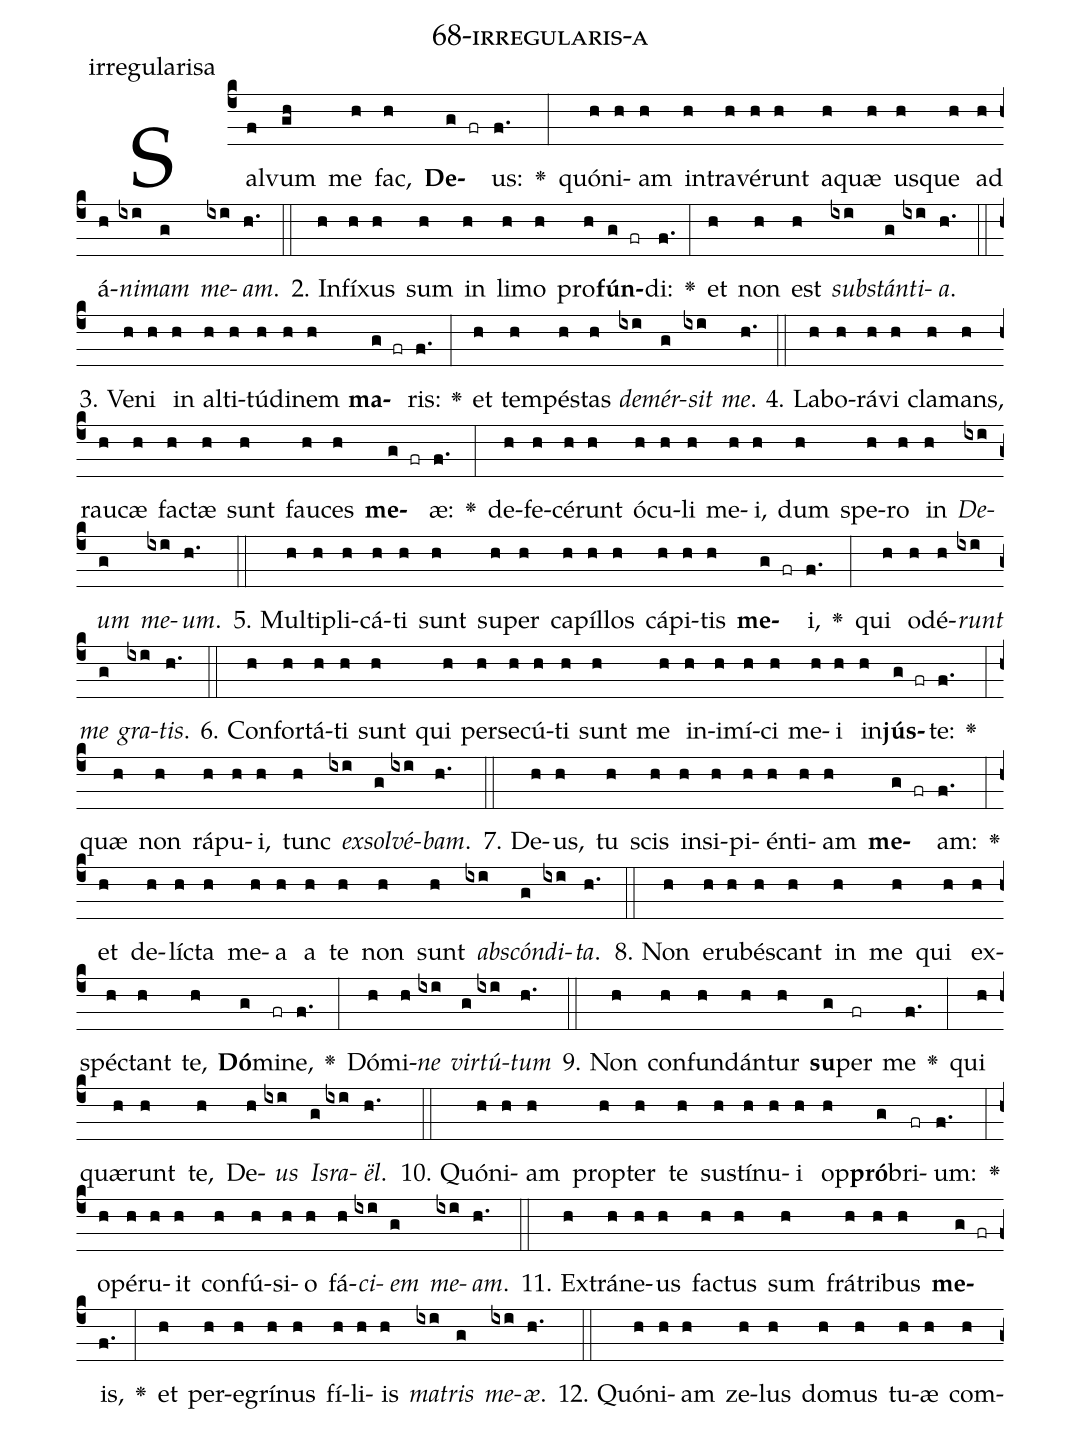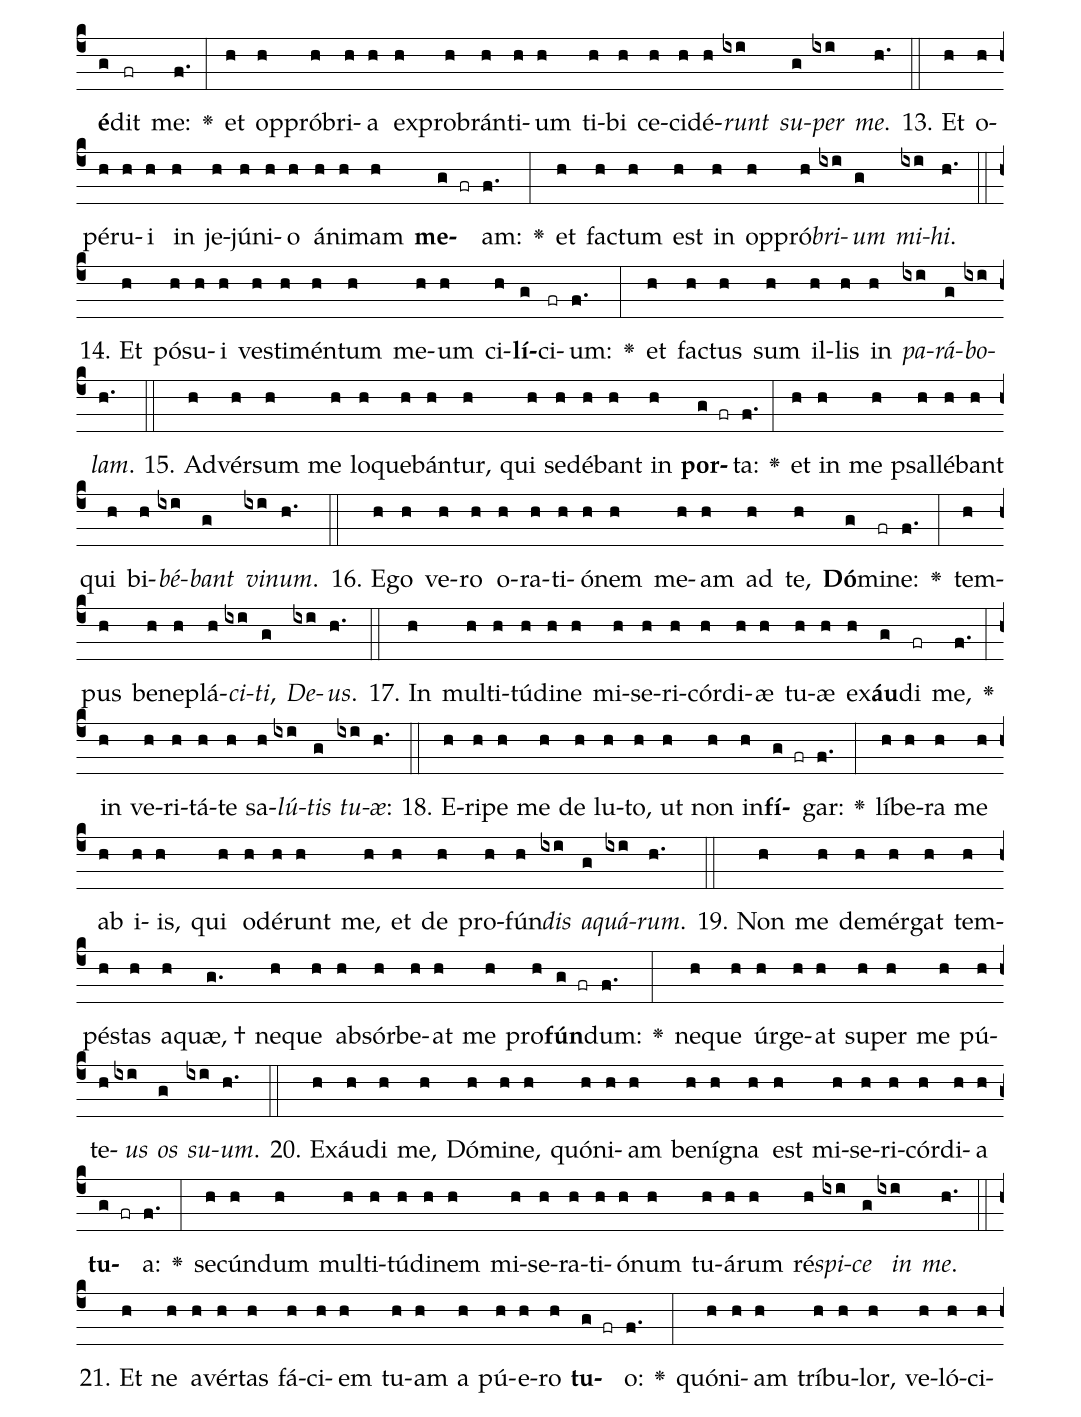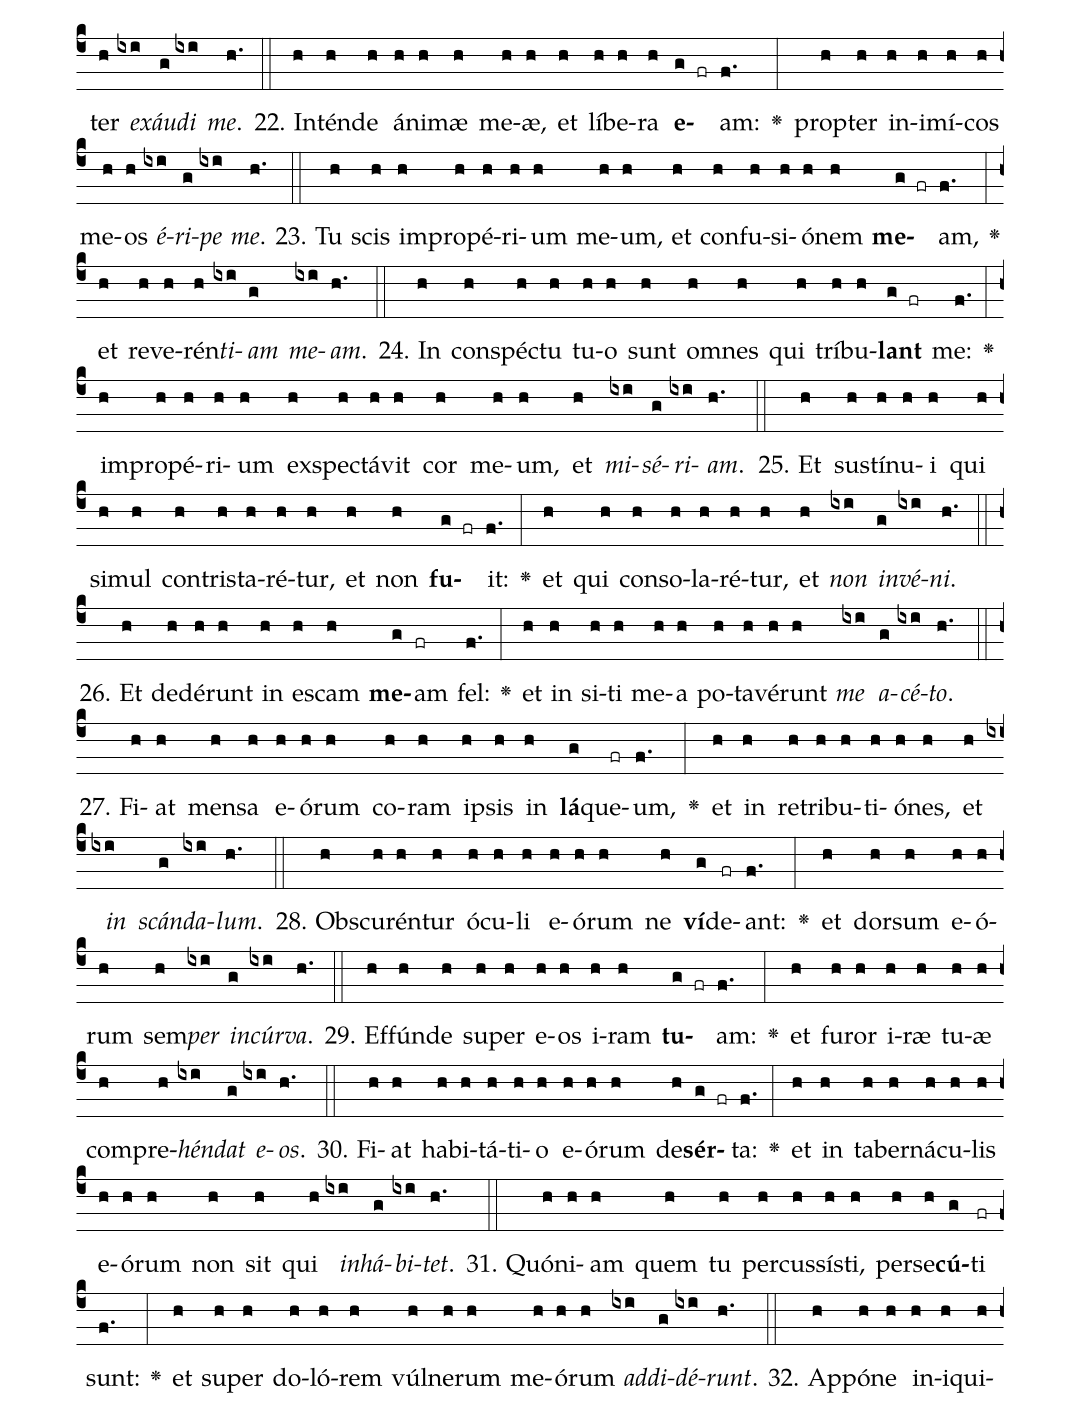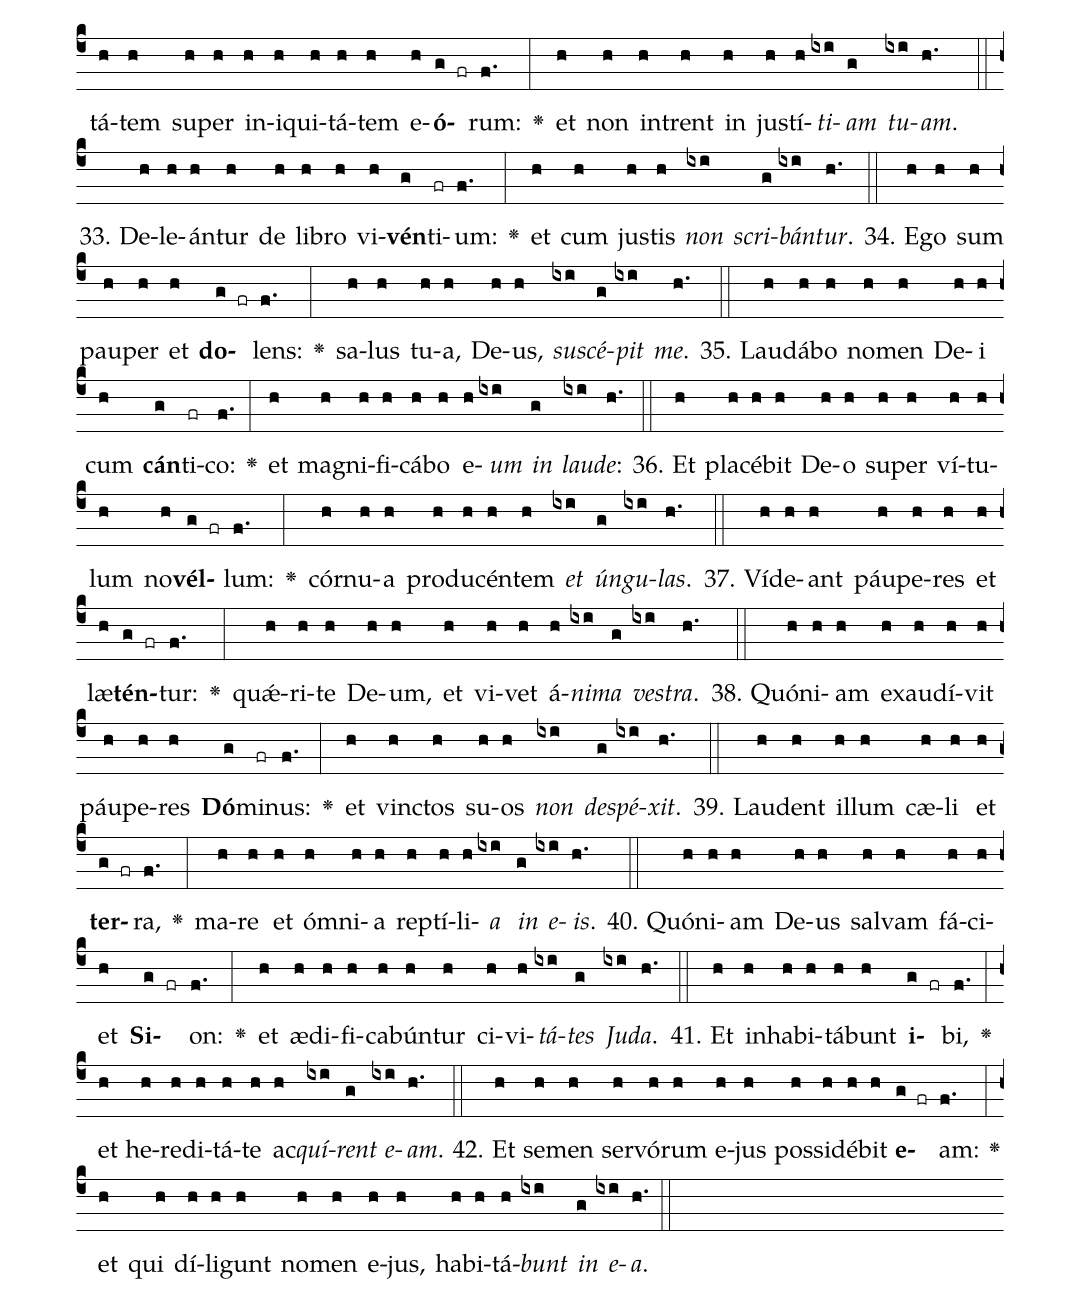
name: 68-irregularis-a;
annotation: irregularisa;
%%
(c4)Sal(f)vum(gh) me(h) fac,(h) <b>De</b>(g fr)us:(f.) <v>\greheightstar</v>(:) quón(h)i(h)am(h) in(h)tra(h)vé(h)runt(h) a(h)quæ(h) us(h)que(h) ad(h) á(h)<i>ni</i>(ixi)<i>mam</i>(g) <i>me</i>(ixi)<i>am</i>.(h.) (::)
2. In(h)fí(h)xus(h) sum(h) in(h) li(h)mo(h) pro(h)<b>fún</b>(g fr)di:(f.) <v>\greheightstar</v>(:) et(h) non(h) est(h) <i>sub</i>(ixi)<i>stán</i>(g)<i>ti</i>(ixi)<i>a</i>.(h.) (::)
3. Ve(h)ni(h) in(h) al(h)ti(h)tú(h)di(h)nem(h) <b>ma</b>(g fr)ris:(f.) <v>\greheightstar</v>(:) et(h) tem(h)pés(h)tas(h) <i>de</i>(ixi)<i>mér</i>(g)<i>sit</i>(ixi) <i>me</i>.(h.) (::)
4. La(h)bo(h)rá(h)vi(h) cla(h)mans,(h) rau(h)cæ(h) fac(h)tæ(h) sunt(h) fau(h)ces(h) <b>me</b>(g fr)æ:(f.) <v>\greheightstar</v>(:) de(h)fe(h)cé(h)runt(h) ó(h)cu(h)li(h) me(h)i,(h) dum(h) spe(h)ro(h) in(h) <i>De</i>(ixi)<i>um</i>(g) <i>me</i>(ixi)<i>um</i>.(h.) (::)
5. Mul(h)ti(h)pli(h)cá(h)ti(h) sunt(h) su(h)per(h) ca(h)píl(h)los(h) cá(h)pi(h)tis(h) <b>me</b>(g fr)i,(f.) <v>\greheightstar</v>(:) qui(h) o(h)dé(h)<i>runt</i>(ixi) <i>me</i>(g) <i>gra</i>(ixi)<i>tis</i>.(h.) (::)
6. Con(h)for(h)tá(h)ti(h) sunt(h) qui(h) per(h)se(h)cú(h)ti(h) sunt(h) me(h) in(h)i(h)mí(h)ci(h) me(h)i(h) in(h)<b>jús</b>(g fr)te:(f.) <v>\greheightstar</v>(:) quæ(h) non(h) rá(h)pu(h)i,(h) tunc(h) <i>ex</i>(ixi)<i>sol</i>(g)<i>vé</i>(ixi)<i>bam</i>.(h.) (::)
7. De(h)us,(h) tu(h) scis(h) in(h)si(h)pi(h)én(h)ti(h)am(h) <b>me</b>(g fr)am:(f.) <v>\greheightstar</v>(:) et(h) de(h)líc(h)ta(h) me(h)a(h) a(h) te(h) non(h) sunt(h) <i>abs</i>(ixi)<i>cón</i>(g)<i>di</i>(ixi)<i>ta</i>.(h.) (::)
8. Non(h) e(h)ru(h)bés(h)cant(h) in(h) me(h) qui(h) ex(h)spéc(h)tant(h) te,(h) <b>Dó</b>(g)mi(fr)ne,(f.) <v>\greheightstar</v>(:) Dó(h)mi(h)<i>ne</i>(ixi) <i>vir</i>(g)<i>tú</i>(ixi)<i>tum</i>(h.) (::)
9. Non(h) con(h)fun(h)dán(h)tur(h) <b>su</b>(g)per(fr) me(f.) <v>\greheightstar</v>(:) qui(h) quæ(h)runt(h) te,(h) De(h)<i>us</i>(ixi) <i>Is</i>(g)<i>ra</i>(ixi)<i>ël</i>.(h.) (::)
10. Quón(h)i(h)am(h) prop(h)ter(h) te(h) sus(h)tí(h)nu(h)i(h) op(h)<b>pró</b>(g)bri(fr)um:(f.) <v>\greheightstar</v>(:) o(h)pé(h)ru(h)it(h) con(h)fú(h)si(h)o(h) fá(h)<i>ci</i>(ixi)<i>em</i>(g) <i>me</i>(ixi)<i>am</i>.(h.) (::)
11. Ex(h)trá(h)ne(h)us(h) fac(h)tus(h) sum(h) frá(h)tri(h)bus(h) <b>me</b>(g fr)is,(f.) <v>\greheightstar</v>(:) et(h) per(h)e(h)grí(h)nus(h) fí(h)li(h)is(h) <i>ma</i>(ixi)<i>tris</i>(g) <i>me</i>(ixi)<i>æ</i>.(h.) (::)
12. Quón(h)i(h)am(h) ze(h)lus(h) do(h)mus(h) tu(h)æ(h) com(h)<b>é</b>(g)dit(fr) me:(f.) <v>\greheightstar</v>(:) et(h) op(h)pró(h)bri(h)a(h) ex(h)pro(h)brán(h)ti(h)um(h) ti(h)bi(h) ce(h)ci(h)dé(h)<i>runt</i>(ixi) <i>su</i>(g)<i>per</i>(ixi) <i>me</i>.(h.) (::)
13. Et(h) o(h)pé(h)ru(h)i(h) in(h) je(h)jú(h)ni(h)o(h) á(h)ni(h)mam(h) <b>me</b>(g fr)am:(f.) <v>\greheightstar</v>(:) et(h) fac(h)tum(h) est(h) in(h) op(h)pró(h)<i>bri</i>(ixi)<i>um</i>(g) <i>mi</i>(ixi)<i>hi</i>.(h.) (::)
14. Et(h) pó(h)su(h)i(h) ves(h)ti(h)mén(h)tum(h) me(h)um(h) ci(h)<b>lí</b>(g)ci(fr)um:(f.) <v>\greheightstar</v>(:) et(h) fac(h)tus(h) sum(h) il(h)lis(h) in(h) <i>pa</i>(ixi)<i>rá</i>(g)<i>bo</i>(ixi)<i>lam</i>.(h.) (::)
15. Ad(h)vér(h)sum(h) me(h) lo(h)que(h)bán(h)tur,(h) qui(h) se(h)dé(h)bant(h) in(h) <b>por</b>(g fr)ta:(f.) <v>\greheightstar</v>(:) et(h) in(h) me(h) psal(h)lé(h)bant(h) qui(h) bi(h)<i>bé</i>(ixi)<i>bant</i>(g) <i>vi</i>(ixi)<i>num</i>.(h.) (::)
16. E(h)go(h) ve(h)ro(h) o(h)ra(h)ti(h)ó(h)nem(h) me(h)am(h) ad(h) te,(h) <b>Dó</b>(g)mi(fr)ne:(f.) <v>\greheightstar</v>(:) tem(h)pus(h) be(h)ne(h)plá(h)<i>ci</i>(ixi)<i>ti</i>,(g) <i>De</i>(ixi)<i>us</i>.(h.) (::)
17. In(h) mul(h)ti(h)tú(h)di(h)ne(h) mi(h)se(h)ri(h)cór(h)di(h)æ(h) tu(h)æ(h) ex(h)<b>áu</b>(g)di(fr) me,(f.) <v>\greheightstar</v>(:) in(h) ve(h)ri(h)tá(h)te(h) sa(h)<i>lú</i>(ixi)<i>tis</i>(g) <i>tu</i>(ixi)<i>æ</i>:(h.) (::)
18. E(h)ri(h)pe(h) me(h) de(h) lu(h)to,(h) ut(h) non(h) in(h)<b>fí</b>(g fr)gar:(f.) <v>\greheightstar</v>(:) lí(h)be(h)ra(h) me(h) ab(h) i(h)is,(h) qui(h) o(h)dé(h)runt(h) me,(h) et(h) de(h) pro(h)fún(h)<i>dis</i>(ixi) <i>a</i>(g)<i>quá</i>(ixi)<i>rum</i>.(h.) (::)
19. Non(h) me(h) de(h)mér(h)gat(h) tem(h)pés(h)tas(h) a(h)quæ, †(g.) ne(h)que(h) ab(h)sór(h)be(h)at(h) me(h) pro(h)<b>fún</b>(g fr)dum:(f.) <v>\greheightstar</v>(:) ne(h)que(h) úr(h)ge(h)at(h) su(h)per(h) me(h) pú(h)te(h)<i>us</i>(ixi) <i>os</i>(g) <i>su</i>(ixi)<i>um</i>.(h.) (::)
20. Ex(h)áu(h)di(h) me,(h) Dó(h)mi(h)ne,(h) quón(h)i(h)am(h) be(h)ní(h)gna(h) est(h) mi(h)se(h)ri(h)cór(h)di(h)a(h) <b>tu</b>(g fr)a:(f.) <v>\greheightstar</v>(:) se(h)cún(h)dum(h) mul(h)ti(h)tú(h)di(h)nem(h) mi(h)se(h)ra(h)ti(h)ó(h)num(h) tu(h)á(h)rum(h) ré(h)<i>spi</i>(ixi)<i>ce</i>(g) <i>in</i>(ixi) <i>me</i>.(h.) (::)
21. Et(h) ne(h) a(h)vér(h)tas(h) fá(h)ci(h)em(h) tu(h)am(h) a(h) pú(h)e(h)ro(h) <b>tu</b>(g fr)o:(f.) <v>\greheightstar</v>(:) quón(h)i(h)am(h) trí(h)bu(h)lor,(h) ve(h)ló(h)ci(h)ter(h) <i>ex</i>(ixi)<i>áu</i>(g)<i>di</i>(ixi) <i>me</i>.(h.) (::)
22. In(h)tén(h)de(h) á(h)ni(h)mæ(h) me(h)æ,(h) et(h) lí(h)be(h)ra(h) <b>e</b>(g fr)am:(f.) <v>\greheightstar</v>(:) prop(h)ter(h) in(h)i(h)mí(h)cos(h) me(h)os(h) <i>é</i>(ixi)<i>ri</i>(g)<i>pe</i>(ixi) <i>me</i>.(h.) (::)
23. Tu(h) scis(h) im(h)pro(h)pé(h)ri(h)um(h) me(h)um,(h) et(h) con(h)fu(h)si(h)ó(h)nem(h) <b>me</b>(g fr)am,(f.) <v>\greheightstar</v>(:) et(h) re(h)ve(h)rén(h)<i>ti</i>(ixi)<i>am</i>(g) <i>me</i>(ixi)<i>am</i>.(h.) (::)
24. In(h) con(h)spéc(h)tu(h) tu(h)o(h) sunt(h) om(h)nes(h) qui(h) trí(h)bu(h)<b>lant</b>(g fr) me:(f.) <v>\greheightstar</v>(:) im(h)pro(h)pé(h)ri(h)um(h) ex(h)spec(h)tá(h)vit(h) cor(h) me(h)um,(h) et(h) <i>mi</i>(ixi)<i>sé</i>(g)<i>ri</i>(ixi)<i>am</i>.(h.) (::)
25. Et(h) sus(h)tí(h)nu(h)i(h) qui(h) si(h)mul(h) con(h)tris(h)ta(h)ré(h)tur,(h) et(h) non(h) <b>fu</b>(g fr)it:(f.) <v>\greheightstar</v>(:) et(h) qui(h) con(h)so(h)la(h)ré(h)tur,(h) et(h) <i>non</i>(ixi) <i>in</i>(g)<i>vé</i>(ixi)<i>ni</i>.(h.) (::)
26. Et(h) de(h)dé(h)runt(h) in(h) es(h)cam(h) <b>me</b>(g)am(fr) fel:(f.) <v>\greheightstar</v>(:) et(h) in(h) si(h)ti(h) me(h)a(h) po(h)ta(h)vé(h)runt(h) <i>me</i>(ixi) <i>a</i>(g)<i>cé</i>(ixi)<i>to</i>.(h.) (::)
27. Fi(h)at(h) men(h)sa(h) e(h)ó(h)rum(h) co(h)ram(h) ip(h)sis(h) in(h) <b>lá</b>(g)que(fr)um,(f.) <v>\greheightstar</v>(:) et(h) in(h) re(h)tri(h)bu(h)ti(h)ó(h)nes,(h) et(h) <i>in</i>(ixi) <i>scán</i>(g)<i>da</i>(ixi)<i>lum</i>.(h.) (::)
28. Obs(h)cu(h)rén(h)tur(h) ó(h)cu(h)li(h) e(h)ó(h)rum(h) ne(h) <b>ví</b>(g)de(fr)ant:(f.) <v>\greheightstar</v>(:) et(h) dor(h)sum(h) e(h)ó(h)rum(h) sem(h)<i>per</i>(ixi) <i>in</i>(g)<i>cúr</i>(ixi)<i>va</i>.(h.) (::)
29. Ef(h)fún(h)de(h) su(h)per(h) e(h)os(h) i(h)ram(h) <b>tu</b>(g fr)am:(f.) <v>\greheightstar</v>(:) et(h) fu(h)ror(h) i(h)ræ(h) tu(h)æ(h) com(h)pre(h)<i>hén</i>(ixi)<i>dat</i>(g) <i>e</i>(ixi)<i>os</i>.(h.) (::)
30. Fi(h)at(h) ha(h)bi(h)tá(h)ti(h)o(h) e(h)ó(h)rum(h) de(h)<b>sér</b>(g fr)ta:(f.) <v>\greheightstar</v>(:) et(h) in(h) ta(h)ber(h)ná(h)cu(h)lis(h) e(h)ó(h)rum(h) non(h) sit(h) qui(h) <i>in</i>(ixi)<i>há</i>(g)<i>bi</i>(ixi)<i>tet</i>.(h.) (::)
31. Quón(h)i(h)am(h) quem(h) tu(h) per(h)cus(h)sís(h)ti,(h) per(h)se(h)<b>cú</b>(g)ti(fr) sunt:(f.) <v>\greheightstar</v>(:) et(h) su(h)per(h) do(h)ló(h)rem(h) vúl(h)ne(h)rum(h) me(h)ó(h)rum(h) <i>ad</i>(ixi)<i>di</i>(g)<i>dé</i>(ixi)<i>runt</i>.(h.) (::)
32. Ap(h)pó(h)ne(h) in(h)i(h)qui(h)tá(h)tem(h) su(h)per(h) in(h)i(h)qui(h)tá(h)tem(h) e(h)<b>ó</b>(g fr)rum:(f.) <v>\greheightstar</v>(:) et(h) non(h) in(h)trent(h) in(h) jus(h)tí(h)<i>ti</i>(ixi)<i>am</i>(g) <i>tu</i>(ixi)<i>am</i>.(h.) (::)
33. De(h)le(h)án(h)tur(h) de(h) li(h)bro(h) vi(h)<b>vén</b>(g)ti(fr)um:(f.) <v>\greheightstar</v>(:) et(h) cum(h) jus(h)tis(h) <i>non</i>(ixi) <i>scri</i>(g)<i>bán</i>(ixi)<i>tur</i>.(h.) (::)
34. E(h)go(h) sum(h) pau(h)per(h) et(h) <b>do</b>(g fr)lens:(f.) <v>\greheightstar</v>(:) sa(h)lus(h) tu(h)a,(h) De(h)us,(h) <i>su</i>(ixi)<i>scé</i>(g)<i>pit</i>(ixi) <i>me</i>.(h.) (::)
35. Lau(h)dá(h)bo(h) no(h)men(h) De(h)i(h) cum(h) <b>cán</b>(g)ti(fr)co:(f.) <v>\greheightstar</v>(:) et(h) ma(h)gni(h)fi(h)cá(h)bo(h) e(h)<i>um</i>(ixi) <i>in</i>(g) <i>lau</i>(ixi)<i>de</i>:(h.) (::)
36. Et(h) pla(h)cé(h)bit(h) De(h)o(h) su(h)per(h) ví(h)tu(h)lum(h) no(h)<b>vél</b>(g fr)lum:(f.) <v>\greheightstar</v>(:) cór(h)nu(h)a(h) pro(h)du(h)cén(h)tem(h) <i>et</i>(ixi) <i>ún</i>(g)<i>gu</i>(ixi)<i>las</i>.(h.) (::)
37. Ví(h)de(h)ant(h) páu(h)pe(h)res(h) et(h) læ(h)<b>tén</b>(g fr)tur:(f.) <v>\greheightstar</v>(:) quǽ(h)ri(h)te(h) De(h)um,(h) et(h) vi(h)vet(h) á(h)<i>ni</i>(ixi)<i>ma</i>(g) <i>ves</i>(ixi)<i>tra</i>.(h.) (::)
38. Quón(h)i(h)am(h) ex(h)au(h)dí(h)vit(h) páu(h)pe(h)res(h) <b>Dó</b>(g)mi(fr)nus:(f.) <v>\greheightstar</v>(:) et(h) vinc(h)tos(h) su(h)os(h) <i>non</i>(ixi) <i>de</i>(g)<i>spé</i>(ixi)<i>xit</i>.(h.) (::)
39. Lau(h)dent(h) il(h)lum(h) cæ(h)li(h) et(h) <b>ter</b>(g fr)ra,(f.) <v>\greheightstar</v>(:) ma(h)re(h) et(h) óm(h)ni(h)a(h) rep(h)tí(h)li(h)<i>a</i>(ixi) <i>in</i>(g) <i>e</i>(ixi)<i>is</i>.(h.) (::)
40. Quón(h)i(h)am(h) De(h)us(h) sal(h)vam(h) fá(h)ci(h)et(h) <b>Si</b>(g fr)on:(f.) <v>\greheightstar</v>(:) et(h) æ(h)di(h)fi(h)ca(h)bún(h)tur(h) ci(h)vi(h)<i>tá</i>(ixi)<i>tes</i>(g) <i>Ju</i>(ixi)<i>da</i>.(h.) (::)
41. Et(h) in(h)ha(h)bi(h)tá(h)bunt(h) <b>i</b>(g fr)bi,(f.) <v>\greheightstar</v>(:) et(h) he(h)re(h)di(h)tá(h)te(h) ac(h)<i>quí</i>(ixi)<i>rent</i>(g) <i>e</i>(ixi)<i>am</i>.(h.) (::)
42. Et(h) se(h)men(h) ser(h)vó(h)rum(h) e(h)jus(h) pos(h)si(h)dé(h)bit(h) <b>e</b>(g fr)am:(f.) <v>\greheightstar</v>(:) et(h) qui(h) dí(h)li(h)gunt(h) no(h)men(h) e(h)jus,(h) ha(h)bi(h)tá(h)<i>bunt</i>(ixi) <i>in</i>(g) <i>e</i>(ixi)<i>a</i>.(h.) (::)
